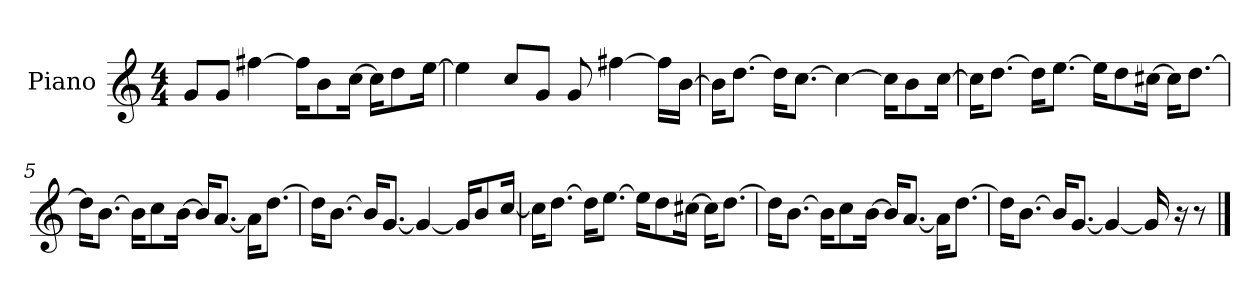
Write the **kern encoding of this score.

**kern
*part1
*staff1
*I"Piano
*I'P-no
*clefG2
*k[]
*M4/4
*MM90
=1
8g/L
8g/J
[4ff#X\
16ff#\KL]
8b\
[16cc\Jk
16cc\KL]
8dd\
[16ee\Jk
=2
4ee\]
8cc/L
8g/J
8g/
[4ff#X\
16ff#\LL]
[16b\JJ
=3
16b\KL]
[8.dd\J
16dd\KL]
[8.cc\J
4cc\_
16cc\KL]
8b\
[16cc\Jk
=4
16cc\KL]
[8.dd\J
16dd\KL]
[8.ee\J
16ee\KL]
8dd\
[16cc#X\Jk
16cc#\KL]
[8.dd\J
!!LO:LB:g=z
=5
16dd\KL]
[8.b\J
16b\KL]
8cc\
[16b\Jk
16b/KL]
[8.a/J
16a\KL]
[8.dd\J
=6
16dd\KL]
[8.b\J
16b/KL]
[8.g/J
4g/_
16g/KL]
8b/
[16cc/Jk
=7
16cc\KL]
[8.dd\J
16dd\KL]
[8.ee\J
16ee\KL]
8dd\
[16cc#X\Jk
16cc#\KL]
[8.dd\J
=8
16dd\KL]
[8.b\J
16b\KL]
8cc\
[16b\Jk
16b/KL]
[8.a/J
16a\KL]
[8.dd\J
!!LO:LB:g=z
=9
16dd\KL]
[8.b\J
16b/KL]
[8.g/J
4g/_
16g/]
16r
8r
==
*-
